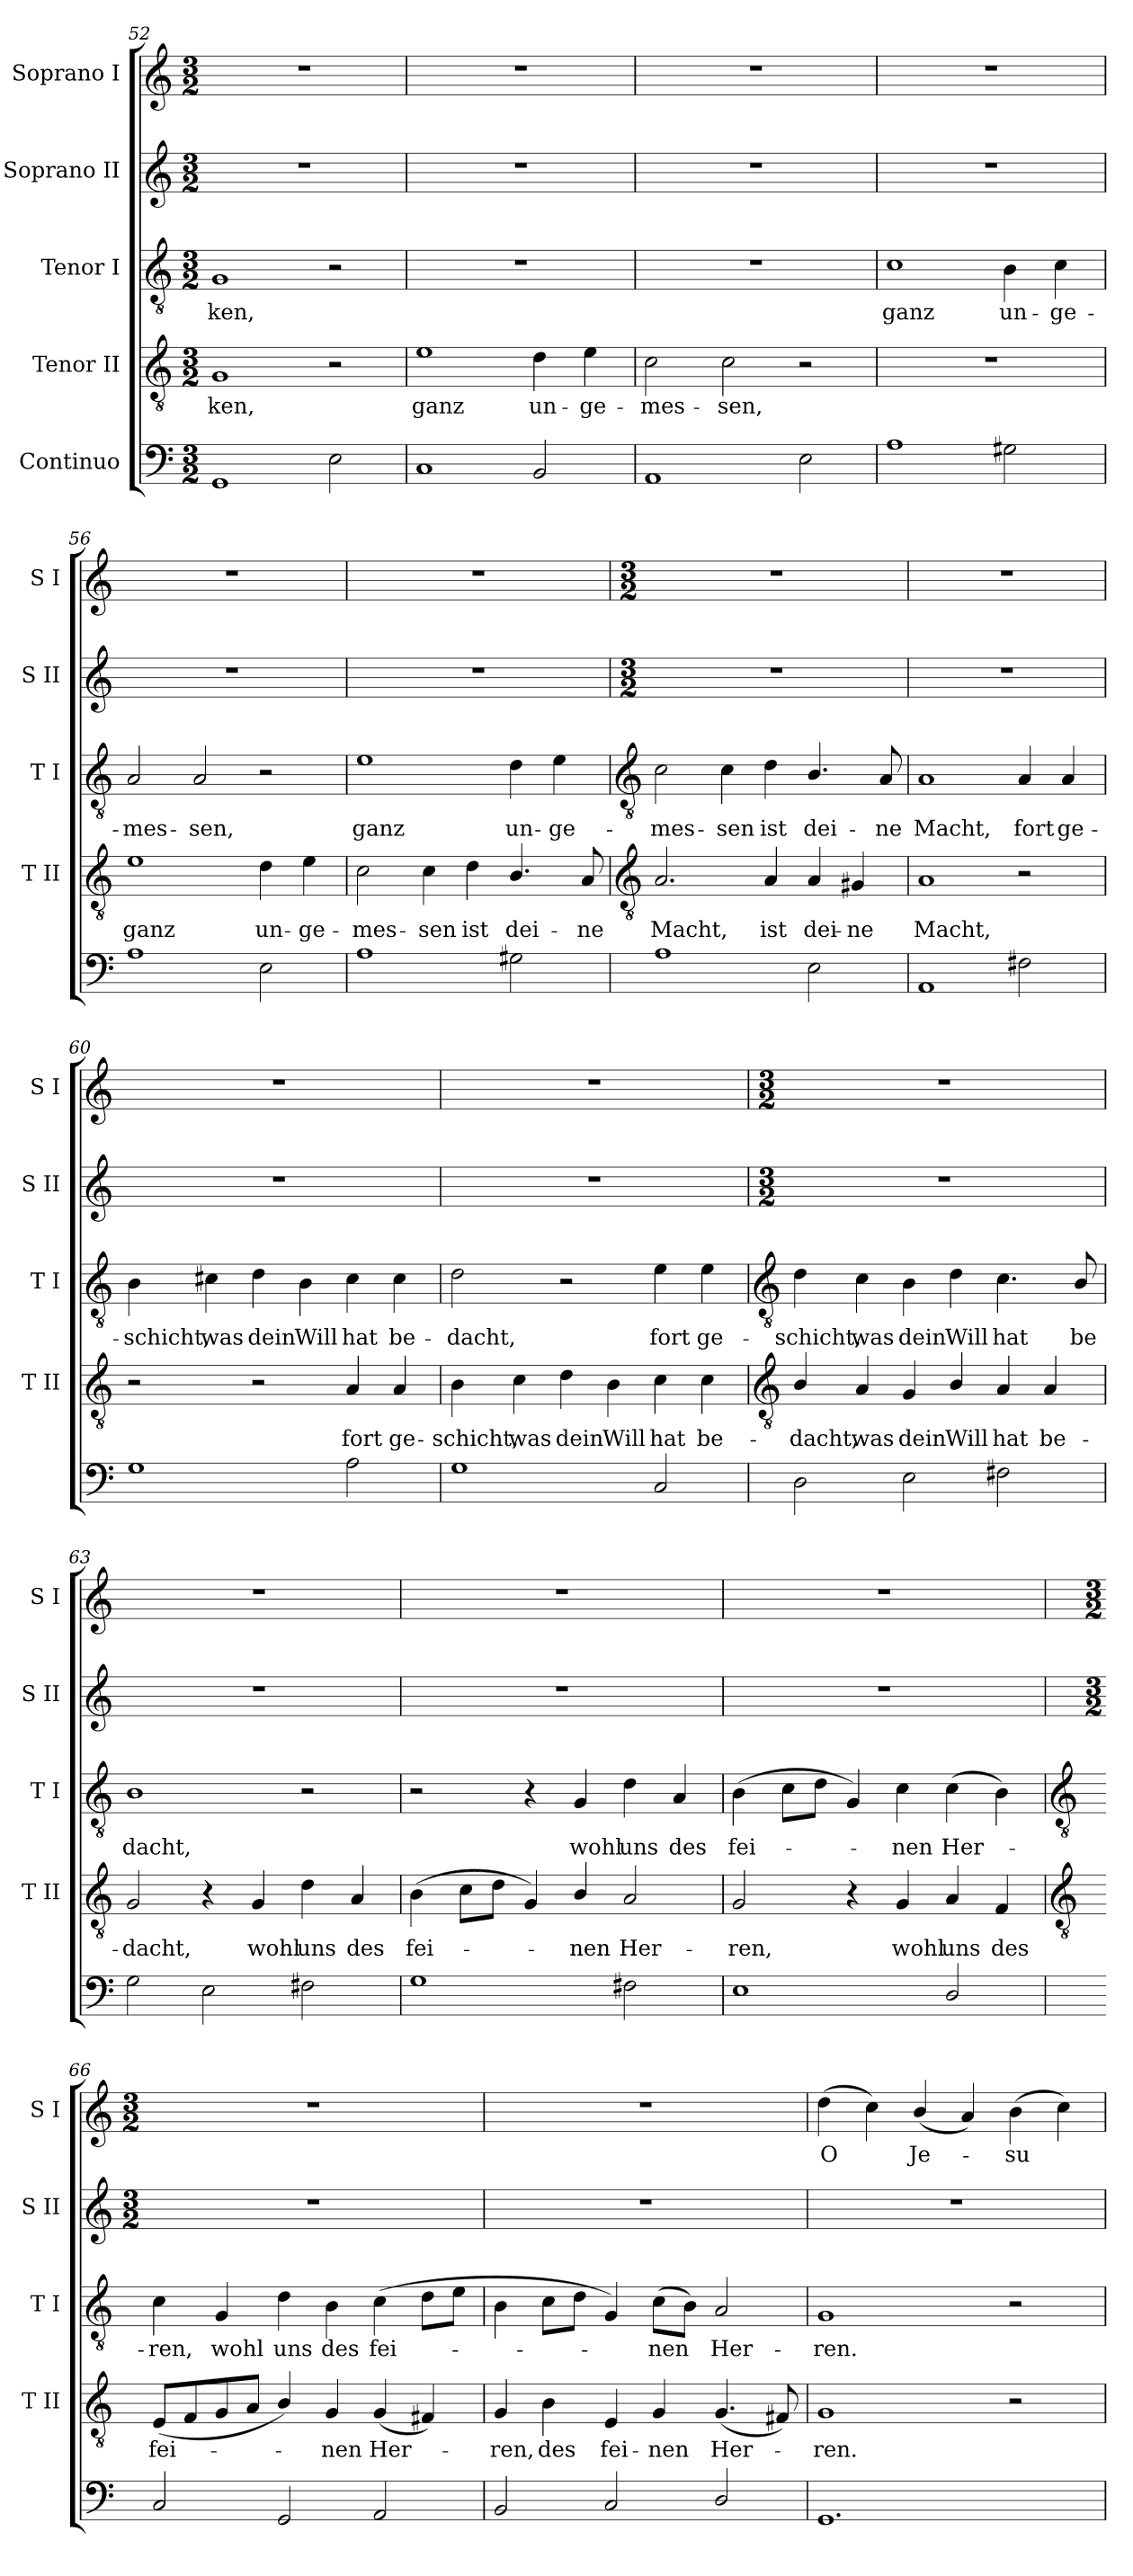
**kern	**kern	**text	**kern	**text	**kern	**kern	**text
*part5	*part4	*part4	*part3	*part3	*part2	*part1	*part1
*staff5	*staff4	*staff4	*staff3	*staff3	*staff2	*staff1	*staff1
*I"Continuo	*I"Tenor II	*	*I"Tenor I	*	*I"Soprano II	*I"Soprano I	*
*	*I'T II	*	*I'T I	*	*I'S II	*I'S I	*
*clefF4	*clefGv2	*	*clefGv2	*	*clefG2	*clefG2	*
*k[]	*k[]	*	*k[]	*	*k[]	*k[]	*
*C:	*C:	*	*C:	*	*C:	*C:	*
*M3/2	*M3/2	*	*M3/2	*	*M3/2	*M3/2	*
=52	=52	=52	=52	=52	=52	=52	=52
!	!	!LO:LY:b	!	!LO:LY:b	!	!	!
1GG	1G	-ken,	1G	ken,	1.r	1.r	.
2E	2r	.	2r	.	.	.	.
=53	=53	=53	=53	=53	=53	=53	=53
!	!	!LO:LY:b	!LO:N:vis=1	!	!	!	!
1C	1e	ganz	1.r	.	1.r	1.r	.
!	!	!LO:LY:b	!	!	!	!	!
2BB	4d	un-	.	.	.	.	.
!	!	!LO:LY:b	!	!	!	!	!
.	4e	-ge-	.	.	.	.	.
=54	=54	=54	=54	=54	=54	=54	=54
!	!	!LO:LY:b	!LO:N:vis=1	!	!	!	!
1AA	2c	-mes-	1.r	.	1.r	1.r	.
!	!	!LO:LY:b	!	!	!	!	!
.	2c	-sen,	.	.	.	.	.
2E	2r	.	.	.	.	.	.
=55	=55	=55	=55	=55	=55	=55	=55
!	!LO:N:vis=1	!	!	!LO:LY:b	!	!	!
1A	1.r	.	1c	ganz	1.r	1.r	.
!	!	!	!	!LO:LY:b	!	!	!
2G#X	.	.	4B	un-	.	.	.
!	!	!	!	!LO:LY:b	!	!	!
.	.	.	4c	-ge-	.	.	.
=56	=56	=56	=56	=56	=56	=56	=56
!	!	!LO:LY:b	!	!LO:LY:b	!	!	!
1A	1e	ganz	2A	-mes-	1.r	1.r	.
!	!	!	!	!LO:LY:b	!	!	!
.	.	.	2A	-sen,	.	.	.
!	!	!LO:LY:b	!	!	!	!	!
2E	4d	un-	2r	.	.	.	.
!	!	!LO:LY:b	!	!	!	!	!
.	4e	-ge-	.	.	.	.	.
=57	=57	=57	=57	=57	=57	=57	=57
!	!	!LO:LY:b	!	!LO:LY:b	!	!	!
1A	2c	-mes-	1e	ganz	1.r	1.r	.
!	!	!LO:LY:b	!	!	!	!	!
.	4c	-sen	.	.	.	.	.
!	!	!LO:LY:b	!	!	!	!	!
.	4d	ist	.	.	.	.	.
!	!	!LO:LY:b	!	!LO:LY:b	!	!	!
2G#X	4.B/	dei-	4d	un-	.	.	.
!	!	!	!	!LO:LY:b	!	!	!
.	.	.	4e	-ge-	.	.	.
!	!	!LO:LY:b	!	!	!	!	!
.	8A	-ne	.	.	.	.	.
!!LO:LB:g=z
=58	=58	=58	=58	=58	=58	=58	=58
*	*clefGv2	*	*clefGv2	*	*	*	*
*	*	*	*	*	*M3/2	*M3/2	*
!	!	!LO:LY:b	!	!LO:LY:b	!	!	!
1A	2.A	Macht,	2c	-mes-	1.r	1.r	.
!	!	!	!	!LO:LY:b	!	!	!
.	.	.	4c	-sen	.	.	.
!	!	!LO:LY:b	!	!LO:LY:b	!	!	!
.	4A	ist	4d	ist	.	.	.
!	!	!LO:LY:b	!	!LO:LY:b	!	!	!
2E	4A	dei-	4.B/	dei-	.	.	.
!	!	!LO:LY:b	!	!	!	!	!
.	4G#X	-ne	.	.	.	.	.
!	!	!	!	!LO:LY:b	!	!	!
.	.	.	8A	-ne	.	.	.
=59	=59	=59	=59	=59	=59	=59	=59
!	!	!LO:LY:b	!	!LO:LY:b	!	!	!
1AA	1A	Macht,	1A	Macht,	1.r	1.r	.
!	!	!	!	!LO:LY:b	!	!	!
2F#X	2r	.	4A	fort	.	.	.
!	!	!	!	!LO:LY:b	!	!	!
.	.	.	4A	ge-	.	.	.
=60	=60	=60	=60	=60	=60	=60	=60
!	!	!	!	!LO:LY:b	!	!	!
1G	2r	.	4B	-schicht,	1.r	1.r	.
!	!	!	!	!LO:LY:b	!	!	!
.	.	.	4c#X	was	.	.	.
!	!	!	!	!LO:LY:b	!	!	!
.	2r	.	4d	dein	.	.	.
!	!	!	!	!LO:LY:b	!	!	!
.	.	.	4B	Will	.	.	.
!	!	!LO:LY:b	!	!LO:LY:b	!	!	!
2A	4A	fort	4c#	hat	.	.	.
!	!	!LO:LY:b	!	!LO:LY:b	!	!	!
.	4A	ge-	4c#	be-	.	.	.
=61	=61	=61	=61	=61	=61	=61	=61
!	!	!LO:LY:b	!	!LO:LY:b	!	!	!
1G	4B	-schicht,	2d	-dacht,	1.r	1.r	.
!	!	!LO:LY:b	!	!	!	!	!
.	4c	was	.	.	.	.	.
!	!	!LO:LY:b	!	!	!	!	!
.	4d	dein	2r	.	.	.	.
!	!	!LO:LY:b	!	!	!	!	!
.	4B	Will	.	.	.	.	.
!	!	!LO:LY:b	!	!LO:LY:b	!	!	!
2C	4c	hat	4e	fort	.	.	.
!	!	!LO:LY:b	!	!LO:LY:b	!	!	!
.	4c	be-	4e	ge-	.	.	.
!!LO:LB:g=z
=62	=62	=62	=62	=62	=62	=62	=62
*	*clefGv2	*	*clefGv2	*	*	*	*
*	*	*	*	*	*M3/2	*M3/2	*
!	!	!LO:LY:b	!	!LO:LY:b	!	!	!
2D	4B/	-dacht,	4d	-schicht,	1.r	1.r	.
!	!	!LO:LY:b	!	!LO:LY:b	!	!	!
.	4A	was	4c	was	.	.	.
!	!	!LO:LY:b	!	!LO:LY:b	!	!	!
2E	4G	dein	4B	dein	.	.	.
!	!	!LO:LY:b	!	!LO:LY:b	!	!	!
.	4B/	Will	4d	Will	.	.	.
!	!	!LO:LY:b	!	!LO:LY:b	!	!	!
2F#X	4A	hat	4.c	hat	.	.	.
!	!	!LO:LY:b	!	!	!	!	!
.	4A	be-	.	.	.	.	.
!	!	!	!	!LO:LY:b	!	!	!
.	.	.	8B/	be	.	.	.
=63	=63	=63	=63	=63	=63	=63	=63
!	!	!LO:LY:b	!	!LO:LY:b	!	!	!
2G	2G	-dacht,	1B	dacht,	1.r	1.r	.
2E	4r	.	.	.	.	.	.
!	!	!LO:LY:b	!	!	!	!	!
.	4G	wohl	.	.	.	.	.
!	!	!LO:LY:b	!	!	!	!	!
2F#X	4d	uns	2r	.	.	.	.
!	!	!LO:LY:b	!	!	!	!	!
.	4A	des	.	.	.	.	.
=64	=64	=64	=64	=64	=64	=64	=64
!	!	!LO:LY:b	!	!	!	!	!
1G	(>4B	fei-	2r	.	1.r	1.r	.
.	8cL	.	.	.	.	.	.
.	8dJ	.	.	.	.	.	.
.	4G)	.	4r	.	.	.	.
!	!	!LO:LY:b	!	!LO:LY:b	!	!	!
.	4B/	nen	4G	wohl	.	.	.
!	!	!LO:LY:b	!	!LO:LY:b	!	!	!
2F#X	2A	Her-	4d	uns	.	.	.
!	!	!	!	!LO:LY:b	!	!	!
.	.	.	4A	des	.	.	.
=65	=65	=65	=65	=65	=65	=65	=65
!	!	!LO:LY:b	!	!LO:LY:b	!	!	!
1E	2G	-ren,	(>4B	fei-	1.r	1.r	.
.	.	.	8cL	.	.	.	.
.	.	.	8dJ	.	.	.	.
.	4r	.	4G)	.	.	.	.
!	!	!LO:LY:b	!	!LO:LY:b	!	!	!
.	4G	wohl	4c	nen	.	.	.
!	!	!LO:LY:b	!	!LO:LY:b	!	!	!
2D/	4A	uns	(>4c	Her-	.	.	.
!	!	!LO:LY:b	!	!	!	!	!
.	4F	des	4B)	.	.	.	.
!!LO:LB:g=z
=66	=66	=66	=66	=66	=66	=66	=66
*	*clefGv2	*	*clefGv2	*	*	*	*
*	*	*	*	*	*	*k[]	*
*	*	*	*	*	*	*C:	*
*	*	*	*	*	*M3/2	*M3/2	*
!	!	!LO:LY:b	!	!LO:LY:b	!	!LO:N:vis=1	!
2C	(<8EL	fei-	4c	ren,	1.r	1.r	.
.	8F	.	.	.	.	.	.
!	!	!	!	!LO:LY:b	!	!	!
.	8G	.	4G	wohl	.	.	.
.	8AJ	.	.	.	.	.	.
!	!	!	!	!LO:LY:b	!	!	!
2GG	4B/)	.	4d	uns	.	.	.
!	!	!LO:LY:b	!	!LO:LY:b	!	!	!
.	4G	nen	4B	des	.	.	.
!	!	!LO:LY:b	!	!LO:LY:b	!	!	!
2AA	(<4G	Her-	(>4c	fei-	.	.	.
.	4F#X)	.	8dL	.	.	.	.
.	.	.	8eJ	.	.	.	.
=67	=67	=67	=67	=67	=67	=67	=67
!	!	!LO:LY:b	!	!	!	!LO:N:vis=1	!
2BB	4G	ren,	4B	.	1.r	1.r	.
!	!	!LO:LY:b	!	!	!	!	!
.	4B	des	8cL	.	.	.	.
.	.	.	8dJ	.	.	.	.
!	!	!LO:LY:b	!	!	!	!	!
2C	4E	fei-	4G)	.	.	.	.
!	!	!LO:LY:b	!	!LO:LY:b	!	!	!
.	4G	-nen	(>8cL	nen	.	.	.
.	.	.	8BJ)	.	.	.	.
!	!	!LO:LY:b	!	!LO:LY:b	!	!	!
2D/	(<4.G	Her-	2A	Her-	.	.	.
.	8F#X)	.	.	.	.	.	.
=68	=68	=68	=68	=68	=68	=68	=68
!	!	!LO:LY:b	!	!LO:LY:b	!	!	!LO:LY:b
1.GG	1G	ren.	1G	-ren.	1.r	(>4dd	O
.	.	.	.	.	.	4cc)	.
!	!	!	!	!	!	!	!LO:LY:b
.	.	.	.	.	.	(<4b/	Je-
.	.	.	.	.	.	4a)	.
!	!	!	!	!	!	!	!LO:LY:b
.	2r	.	2r	.	.	(>4b	su
.	.	.	.	.	.	4cc)	.
=	=	=	=	=	=	=	=
*-	*-	*-	*-	*-	*-	*-	*-
